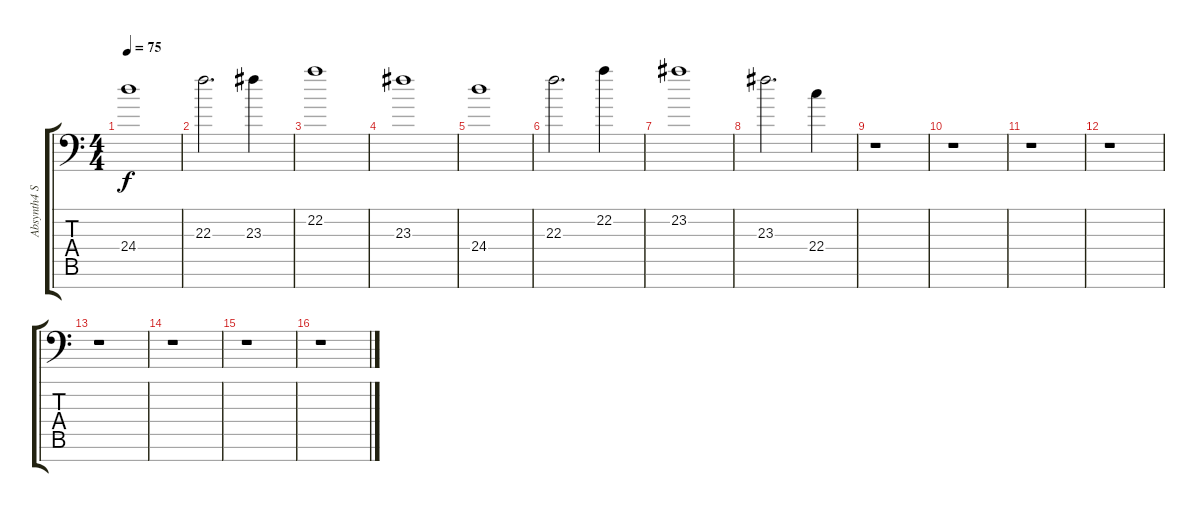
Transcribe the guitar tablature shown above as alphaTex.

\track ("Absynth4 Stereo 03" "Absynth4 S") {instrument brasssection}
\staff {score tabs}
\tuning (C8 B3 G3 D3 A2 E2 C-1) {hide}
\ts (4 4)
\tempo 75
\clef f4
\ks c
24.4.1{dy f} |
22.3.2{d} 23.3.4 |
22.2.1 |
23.3.1 |
24.4.1 |
22.3.2{d} 22.2.4 |
23.2.1 |
23.3.2{d} 22.4.4 |
r.1 |
r.1 |
r.1 |
r.1 |
r.1 |
r.1 |
r.1 |
r.1
